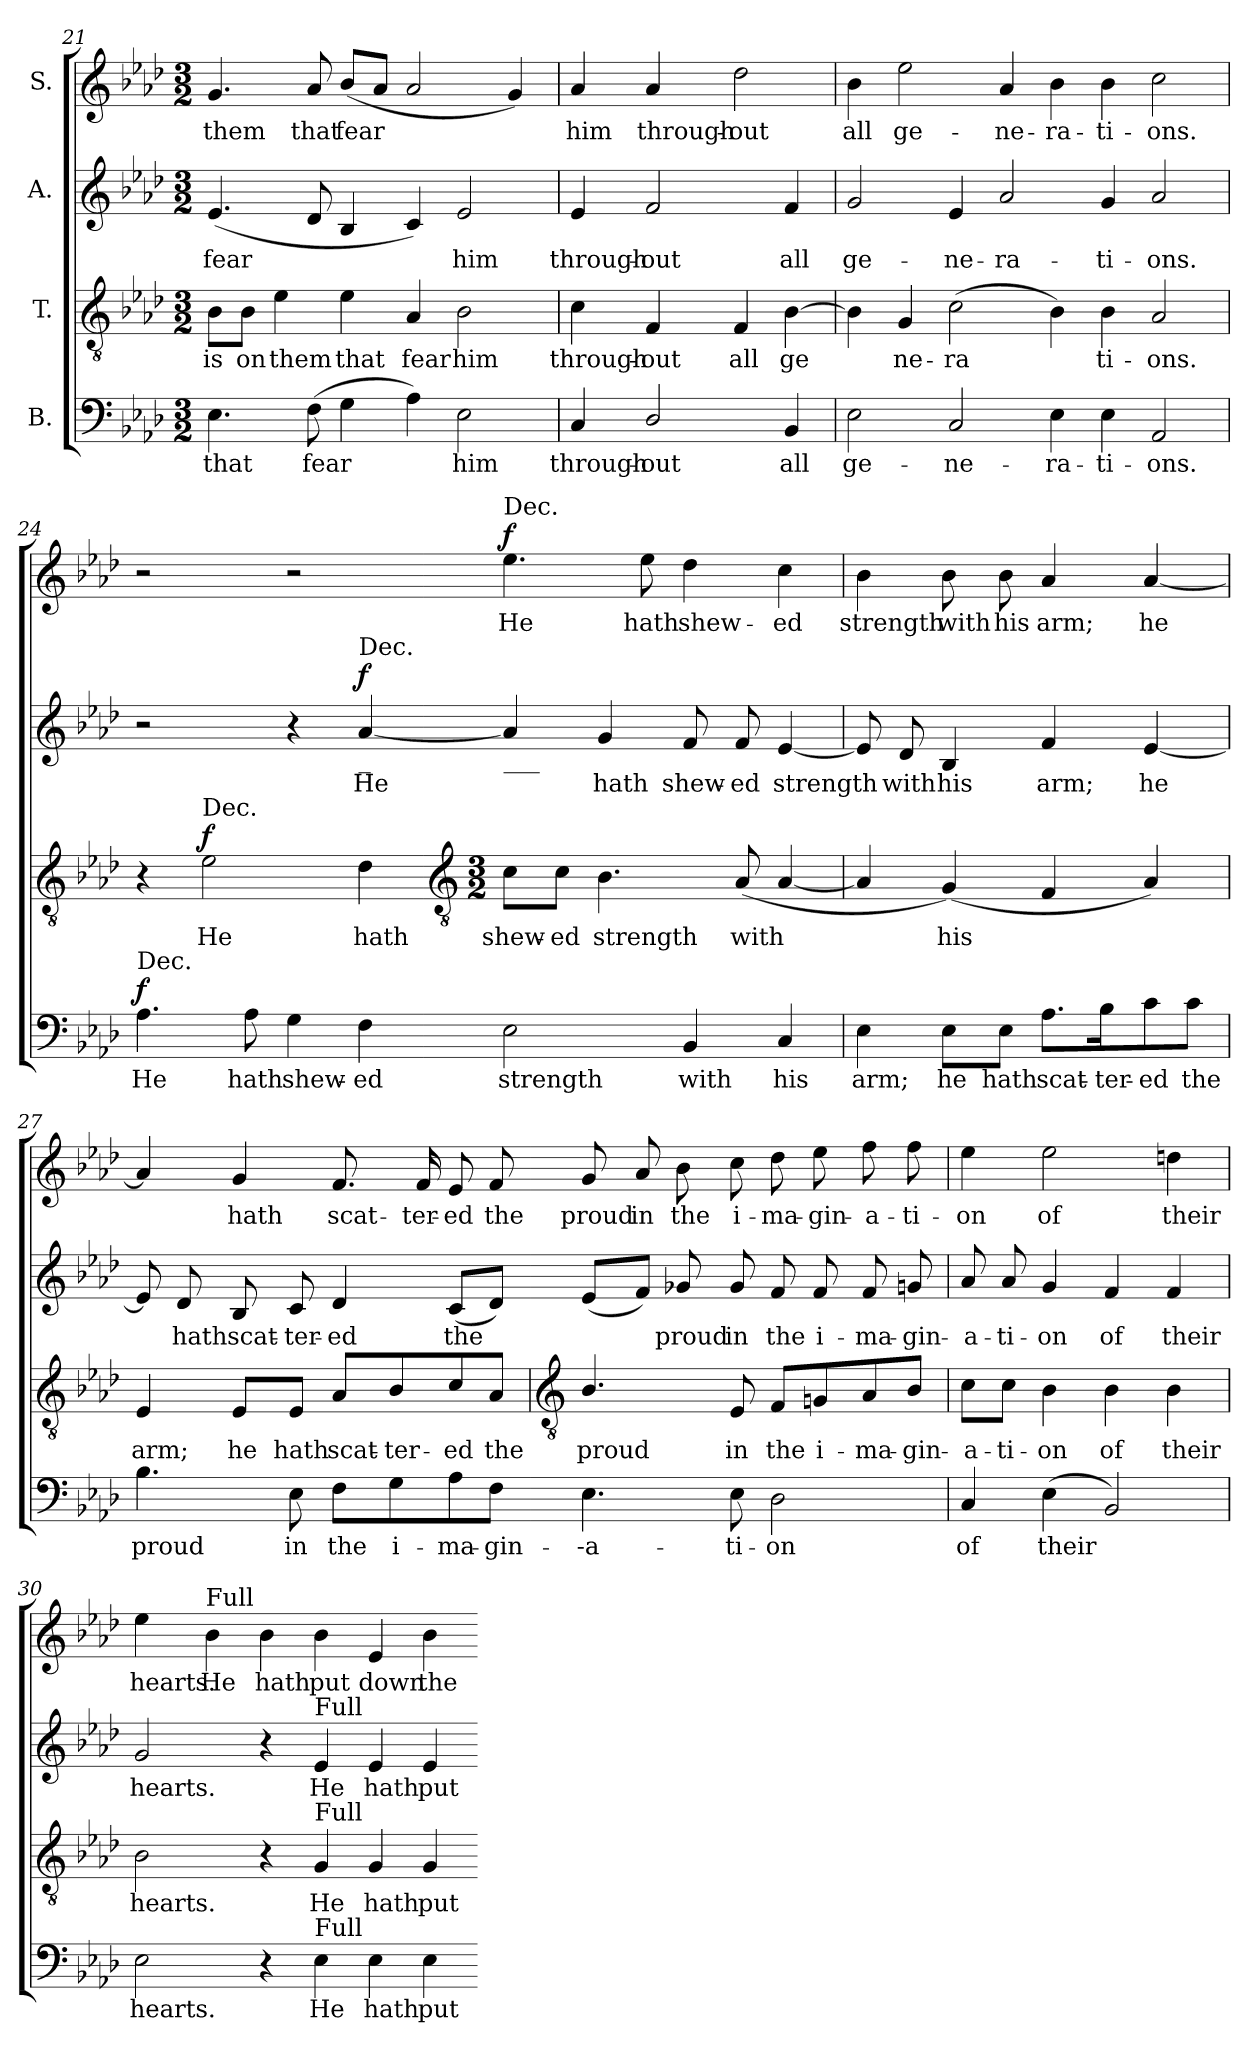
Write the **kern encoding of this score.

**kern	**text	**dynam	**kern	**text	**dynam	**kern	**text	**dynam	**kern	**text	**dynam
*part4	*part4	*part4	*part3	*part3	*part3	*part2	*part2	*part2	*part1	*part1	*part1
*staff4	*staff4	*staff4	*staff3	*staff3	*staff3	*staff2	*staff2	*staff2	*staff1	*staff1	*staff1
*I"B.	*	*	*I"T.	*	*	*I"A.	*	*	*I"S.	*	*
!!LO:LB:g=z
*clefF4	*	*	*clefGv2	*	*	*clefG2	*	*	*clefG2	*	*
*k[b-e-a-d-]	*	*	*k[b-e-a-d-]	*	*	*k[b-e-a-d-]	*	*	*k[b-e-a-d-]	*	*
*A-:	*	*	*A-:	*	*	*A-:	*	*	*A-:	*	*
*M3/2	*	*	*M3/2	*	*	*M3/2	*	*	*M3/2	*	*
=21	=21	=21	=21	=21	=21	=21	=21	=21	=21	=21	=21
!	!LO:LY:b	!	!	!LO:LY:b	!	!	!LO:LY:b	!	!	!LO:LY:b	!
4.E-	that	.	8B-\L	is	.	(<4.e-	fear	.	4.g	them	.
!	!	!	!	!LO:LY:b	!	!	!	!	!	!	!
.	.	.	8B-\J	on	.	.	.	.	.	.	.
!	!	!	!	!LO:LY:b	!	!	!	!	!	!	!
.	.	.	4e-	them	.	.	.	.	.	.	.
!	!LO:LY:b	!	!	!	!	!	!	!	!	!LO:LY:b	!
(>8F	fear	.	.	.	.	8d-	.	.	8a-	that	.
!	!	!	!	!LO:LY:b	!	!	!	!	!	!LO:LY:b	!
4G	.	.	4e-	that	.	4B-	.	.	(<8b-L	fear	.
.	.	.	.	.	.	.	.	.	8a-J	.	.
!	!	!	!	!LO:LY:b	!	!	!	!	!	!	!
4A-)	.	.	4A-	fear	.	4c)	.	.	2a-	.	.
!	!LO:LY:b	!	!	!LO:LY:b	!	!	!LO:LY:b	!	!	!	!
2E-	him	.	2B-	him	.	2e-	him	.	.	.	.
.	.	.	.	.	.	.	.	.	4g)	.	.
=22	=22	=22	=22	=22	=22	=22	=22	=22	=22	=22	=22
!	!LO:LY:b	!	!	!LO:LY:b	!	!	!LO:LY:b	!	!	!LO:LY:b	!
4C	through-	.	4c	through-	.	4e-	through-	.	4a-	him	.
!	!LO:LY:b	!	!	!LO:LY:b	!	!	!LO:LY:b	!	!	!LO:LY:b	!
2D-/	-out	.	4F	-out	.	2f	-out	.	4a-	through-	.
!	!	!	!	!LO:LY:b	!	!	!	!	!	!LO:LY:b	!
.	.	.	4F	all	.	.	.	.	2dd-	-out	.
!	!LO:LY:b	!	!	!LO:LY:b	!	!	!LO:LY:b	!	!	!	!
4BB-	all	.	[4B-	ge	.	4f	all	.	.	.	.
=23	=23	=23	=23	=23	=23	=23	=23	=23	=23	=23	=23
!	!LO:LY:b	!	!	!	!	!	!LO:LY:b	!	!	!LO:LY:b	!
2E-	ge-	.	4B-]	.	.	2g	ge-	.	4b-	all	.
!	!	!	!	!LO:LY:b	!	!	!	!	!	!LO:LY:b	!
.	.	.	4G	ne-	.	.	.	.	2ee-	ge-	.
!	!LO:LY:b	!	!	!LO:LY:b	!	!	!LO:LY:b	!	!	!	!
2C	-ne-	.	(>2c	-ra	.	4e-	-ne-	.	.	.	.
!	!	!	!	!	!	!	!LO:LY:b	!	!	!LO:LY:b	!
.	.	.	.	.	.	2a-	-ra-	.	4a-	-ne-	.
!	!LO:LY:b	!	!	!	!	!	!	!	!	!LO:LY:b	!
4E-	-ra-	.	4B-)	.	.	.	.	.	4b-	-ra-	.
!	!LO:LY:b	!	!	!LO:LY:b	!	!	!LO:LY:b	!	!	!LO:LY:b	!
4E-	-ti-	.	4B-	ti-	.	4g	-ti-	.	4b-	-ti-	.
!	!LO:LY:b	!	!	!LO:LY:b	!	!	!LO:LY:b	!	!	!LO:LY:b	!
2AA-	-ons.	.	2A-	-ons.	.	2a-	-ons.	.	2cc	-ons.	.
=24	=24	=24	=24	=24	=24	=24	=24	=24	=24	=24	=24
!LO:TX:a:t=Dec.	!	!	!	!	!	!	!	!	!	!	!
!	!LO:LY:b	!LO:DY:a	!	!	!	!	!	!	!	!	!
4.A-	He	f	4r	.	.	2r	.	.	2r	.	.
!	!	!	!LO:TX:a:t=Dec.	!	!	!	!	!	!	!	!
!	!	!	!	!LO:LY:b	!LO:DY:a	!	!	!	!	!	!
.	.	.	2e-	He	f	.	.	.	.	.	.
!	!LO:LY:b	!	!	!	!	!	!	!	!	!	!
8A-	hath	.	.	.	.	.	.	.	.	.	.
!	!LO:LY:b	!	!	!	!	!	!	!	!	!	!
4G	shew-	.	.	.	.	4r	.	.	2r	.	.
!	!	!	!	!	!	!LO:TX:b:t=_	!	!	!	!	!
!	!	!	!	!	!	!LO:TX:a:t=Dec.	!	!	!	!	!
!	!LO:LY:b	!	!	!LO:LY:b	!	!	!LO:LY:b	!LO:DY:a	!	!	!
4F	-ed	.	4d-	hath	.	[4a-	He	f	.	.	.
!!LO:LB:g=z
=25-	=25-	=25-	=25-	=25-	=25-	=25-	=25-	=25-	=25-	=25-	=25-
*	*	*	*clefGv2	*	*	*	*	*	*	*	*
*	*	*	*M3/2	*	*	*	*	*	*	*	*
!	!	!	!	!	!	!	!	!	!LO:TX:a:t=Dec.	!	!
!	!	!	!	!	!	!LO:TX:b:t=___	!	!	!	!	!
!	!LO:LY:b	!	!	!LO:LY:b	!	!	!	!	!	!LO:LY:b	!LO:DY:a
2E-	strength	.	8c\L	shew-	.	4a-]	.	.	4.ee-	He	f
!	!	!	!	!LO:LY:b	!	!	!	!	!	!	!
.	.	.	8c\J	-ed	.	.	.	.	.	.	.
!	!	!	!	!LO:LY:b	!	!	!LO:LY:b	!	!	!	!
.	.	.	4.B-	strength	.	4g	hath	.	.	.	.
!	!	!	!	!	!	!	!	!	!	!LO:LY:b	!
.	.	.	.	.	.	.	.	.	8ee-	hath	.
!	!LO:LY:b	!	!	!	!	!	!LO:LY:b	!	!	!LO:LY:b	!
4BB-	with	.	.	.	.	8f	shew-	.	4dd-	shew-	.
!	!	!	!	!LO:LY:b	!	!	!LO:LY:b	!	!	!	!
.	.	.	(<8A-	with	.	8f	-ed	.	.	.	.
!	!LO:LY:b	!	!	!	!	!	!LO:LY:b	!	!	!LO:LY:b	!
4C	his	.	[4A-	.	.	[4e-	strength	.	4cc	-ed	.
=26	=26	=26	=26	=26	=26	=26	=26	=26	=26	=26	=26
!	!LO:LY:b	!	!	!	!	!	!	!	!	!LO:LY:b	!
4E-	arm;	.	4A-]	.	.	8e-]	.	.	4b-	strength	.
!	!	!	!	!	!	!	!LO:LY:b	!	!	!	!
.	.	.	.	.	.	8d-	with	.	.	.	.
!	!LO:LY:b	!	!	!LO:LY:b	!	!	!LO:LY:b	!	!	!LO:LY:b	!
8E-\L	he	.	(<4G)	his	.	4B-	his	.	8b-	with	.
!	!LO:LY:b	!	!	!	!	!	!	!	!	!LO:LY:b	!
8E-\J	hath	.	.	.	.	.	.	.	8b-	his	.
!	!LO:LY:b	!	!	!	!	!	!LO:LY:b	!	!	!LO:LY:b	!
8.A-\L	scat-	.	4F	.	.	4f	arm;	.	4a-	arm;	.
!	!LO:LY:b	!	!	!	!	!	!	!	!	!	!
16B-\K	-ter-	.	.	.	.	.	.	.	.	.	.
!	!LO:LY:b	!	!	!	!	!	!LO:LY:b	!	!	!LO:LY:b	!
8c\	-ed	.	4A-)	.	.	[4e-	he	.	[4a-	he	.
!	!LO:LY:b	!	!	!	!	!	!	!	!	!	!
8c\J	the	.	.	.	.	.	.	.	.	.	.
=27	=27	=27	=27	=27	=27	=27	=27	=27	=27	=27	=27
!	!LO:LY:b	!	!	!LO:LY:b	!	!	!	!	!	!	!
4.B-	proud	.	4E-	arm;	.	8e-]	.	.	4a-]	.	.
!	!	!	!	!	!	!	!LO:LY:b	!	!	!	!
.	.	.	.	.	.	8d-	hath	.	.	.	.
!	!	!	!	!LO:LY:b	!	!	!LO:LY:b	!	!	!LO:LY:b	!
.	.	.	8E-/L	he	.	8B-	scat-	.	4g	hath	.
!	!LO:LY:b	!	!	!LO:LY:b	!	!	!LO:LY:b	!	!	!	!
8E-	in	.	8E-/J	hath	.	8c	-ter-	.	.	.	.
!	!LO:LY:b	!	!	!LO:LY:b	!	!	!LO:LY:b	!	!	!LO:LY:b	!
8F\L	the	.	8A-/L	scat-	.	4d-	-ed	.	8.f	scat-	.
!	!LO:LY:b	!	!	!LO:LY:b	!	!	!	!	!	!	!
8G\	i-	.	8B-/	-ter-	.	.	.	.	.	.	.
!	!	!	!	!	!	!	!	!	!	!LO:LY:b	!
.	.	.	.	.	.	.	.	.	16f	-ter-	.
!	!LO:LY:b	!	!	!LO:LY:b	!	!	!LO:LY:b	!	!	!LO:LY:b	!
8A-\	-ma-	.	8c/	-ed	.	(<8cL	the	.	8e-	-ed	.
!	!LO:LY:b	!	!	!LO:LY:b	!	!	!	!	!	!LO:LY:b	!
8F\J	-gin-	.	8A-/J	the	.	8d-J)	.	.	8f	the	.
!!LO:LB:g=z
=28-	=28-	=28-	=28	=28-	=28-	=28-	=28-	=28-	=28-	=28-	=28-
*	*	*	*clefGv2	*	*	*	*	*	*	*	*
!	!LO:LY:b	!	!	!LO:LY:b	!	!	!	!	!	!LO:LY:b	!
4.E-	--a-	.	4.B-/	proud	.	(<8e-L	.	.	8g	proud	.
!	!	!	!	!	!	!	!	!	!	!LO:LY:b	!
.	.	.	.	.	.	8fJ)	.	.	8a-	in	.
!	!	!	!	!	!	!	!LO:LY:b	!	!	!LO:LY:b	!
.	.	.	.	.	.	8g-X	proud	.	8b-	the	.
!	!LO:LY:b	!	!	!LO:LY:b	!	!	!LO:LY:b	!	!	!LO:LY:b	!
8E-	-ti-	.	8E-	in	.	8g-	in	.	8cc	i-	.
!	!LO:LY:b	!	!	!LO:LY:b	!	!	!LO:LY:b	!	!	!LO:LY:b	!
2D-	-on	.	8F/L	the	.	8f	the	.	8dd-	-ma-	.
!	!	!	!	!LO:LY:b	!	!	!LO:LY:b	!	!	!LO:LY:b	!
.	.	.	8Gn/	i-	.	8f	i-	.	8ee-	-gin-	.
!	!	!	!	!LO:LY:b	!	!	!LO:LY:b	!	!	!LO:LY:b	!
.	.	.	8A-/	-ma-	.	8f	-ma-	.	8ff	-a-	.
!	!	!	!	!LO:LY:b	!	!	!LO:LY:b	!	!	!LO:LY:b	!
.	.	.	8B-/J	-gin-	.	8gn	-gin-	.	8ff	-ti-	.
=29	=29	=29	=29	=29	=29	=29	=29	=29	=29	=29	=29
!	!LO:LY:b	!	!	!LO:LY:b	!	!	!LO:LY:b	!	!	!LO:LY:b	!
4C	of	.	8c\L	-a-	.	8a-	-a-	.	4ee-	-on	.
!	!	!	!	!LO:LY:b	!	!	!LO:LY:b	!	!	!	!
.	.	.	8c\J	-ti-	.	8a-	-ti-	.	.	.	.
!	!LO:LY:b	!	!	!LO:LY:b	!	!	!LO:LY:b	!	!	!LO:LY:b	!
(<4E-	their	.	4B-	-on	.	4g	-on	.	2ee-	of	.
!	!	!	!	!LO:LY:b	!	!	!LO:LY:b	!	!	!	!
2BB-)	.	.	4B-	of	.	4f	of	.	.	.	.
!	!	!	!	!LO:LY:b	!	!	!LO:LY:b	!	!	!LO:LY:b	!
.	.	.	4B-	their	.	4f	their	.	4ddn	their	.
=30	=30	=30	=30	=30	=30	=30	=30	=30	=30	=30	=30
!	!LO:LY:b	!	!	!LO:LY:b	!	!	!LO:LY:b	!	!	!LO:LY:b	!
2E-	hearts.	.	2B-	hearts.	.	2g	hearts.	.	4ee-	hearts.	.
!	!	!	!	!	!	!	!	!	!LO:TX:a:t=Full	!	!
!	!	!	!	!	!	!	!	!	!	!LO:LY:b	!
.	.	.	.	.	.	.	.	.	4b-	He	.
!	!	!	!	!	!	!	!	!	!	!LO:LY:b	!
4r	.	.	4r	.	.	4r	.	.	4b-	hath	.
!	!	!	!	!	!	!LO:TX:a:t=Full	!	!	!	!	!
!	!	!	!LO:TX:a:t=Full	!	!	!	!	!	!	!	!
!LO:TX:a:t=Full	!	!	!	!	!	!	!	!	!	!	!
!	!LO:LY:b	!	!	!LO:LY:b	!	!	!LO:LY:b	!	!	!LO:LY:b	!
4E-	He	.	4G	He	.	4e-	He	.	4b-	put	.
!	!LO:LY:b	!	!	!LO:LY:b	!	!	!LO:LY:b	!	!	!LO:LY:b	!
4E-	hath	.	4G	hath	.	4e-	hath	.	4e-	down	.
!	!LO:LY:b	!	!	!LO:LY:b	!	!	!LO:LY:b	!	!	!LO:LY:b	!
4E-	put	.	4G	put	.	4e-	put	.	4b-	the	.
=-	=-	=-	=-	=-	=-	=-	=-	=-	=-	=-	=-
*-	*-	*-	*-	*-	*-	*-	*-	*-	*-	*-	*-
